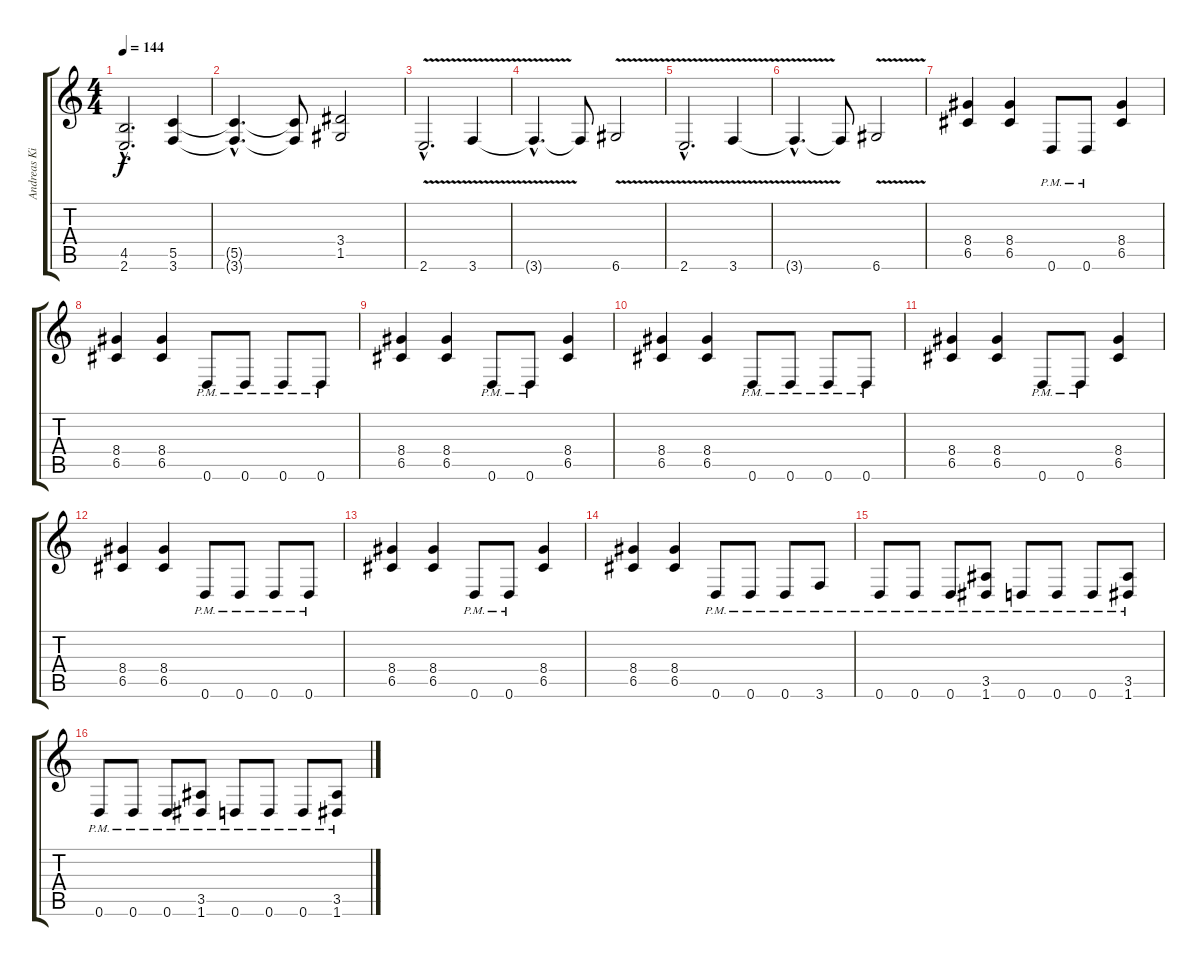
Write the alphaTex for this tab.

\track ("Andreas Kisser" "Andreas Ki") {instrument distortionguitar}
\staff {score tabs}
\tuning (D4 A3 F3 C3 G2 D2) {hide}
\ts (4 4)
\tempo 144
\clef g2
\ks c
(4.5{hac} 2.6{hac}).2{d dy f} (5.5 3.6).4 |
(5.5{hac t} 3.6{hac t}).4{d} (5.5{t} 3.6{t}).8 (3.4 1.5).2 |
2.6{v hac}.2{d} 3.6{v}.4 |
3.6{hac t}.4{d} 3.6{t}.8 6.6{v}.2 |
2.6{v hac}.2{d} 3.6{v}.4 |
3.6{hac t}.4{d} 3.6{t}.8 6.6{v}.2 |
(8.4 6.5).4 (8.4 6.5).4 0.6{pm}.8 0.6{pm}.8 (8.4 6.5).4 |
(8.4 6.5).4 (8.4 6.5).4 0.6{pm}.8 0.6{pm}.8 0.6{pm}.8 0.6{pm}.8 |
(8.4 6.5).4 (8.4 6.5).4 0.6{pm}.8 0.6{pm}.8 (8.4 6.5).4 |
(8.4 6.5).4 (8.4 6.5).4 0.6{pm}.8 0.6{pm}.8 0.6{pm}.8 0.6{pm}.8 |
(8.4 6.5).4 (8.4 6.5).4 0.6{pm}.8 0.6{pm}.8 (8.4 6.5).4 |
(8.4 6.5).4 (8.4 6.5).4 0.6{pm}.8 0.6{pm}.8 0.6{pm}.8 0.6{pm}.8 |
(8.4 6.5).4 (8.4 6.5).4 0.6{pm}.8 0.6{pm}.8 (8.4 6.5).4 |
(8.4 6.5).4 (8.4 6.5).4 0.6{pm}.8 0.6{pm}.8 0.6{pm}.8 3.6{pm}.8 |
0.6{pm}.8 0.6{pm}.8 0.6{pm}.8 (3.5 1.6{pm}).8 0.6{pm}.8 0.6{pm}.8 0.6{pm}.8 (3.5 1.6{pm}).8 |
0.6{pm}.8 0.6{pm}.8 0.6{pm}.8 (3.5 1.6{pm}).8 0.6{pm}.8 0.6{pm}.8 0.6{pm}.8 (3.5 1.6{pm}).8
